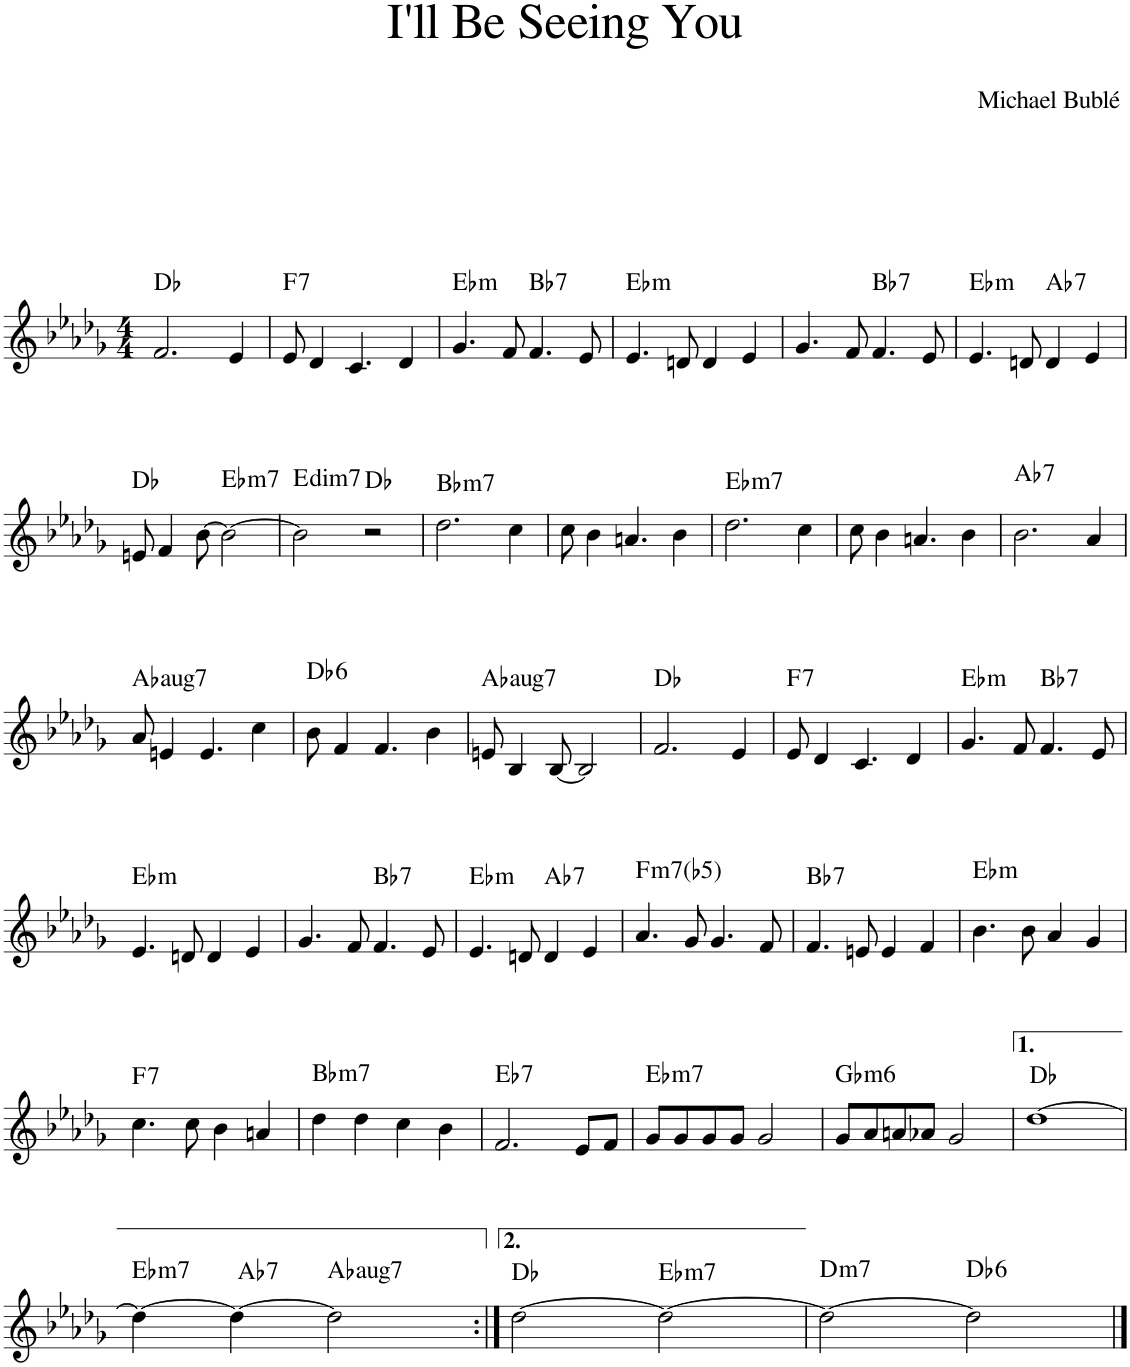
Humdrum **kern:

**kern	**harte
*part1	*part1
*staff1	*
*I"Piano	*
*I'Pno.	*
*clefG2	*
*k[b-e-a-d-g-]	*
*M4/4	*
=1	=1
2.f/	Db:maj
4e-/	.
=2	=2
!	!LO:H:kt=7
8e-/	F:7
4d-/	.
4.c/	.
4d-/	.
=3	=3
!	!LO:H:kt=m
4.g-/	Eb:min
8f/	.
!	!LO:H:kt=7
4.f/	Bb:7
8e-/	.
=4	=4
!	!LO:H:kt=m
4.e-/	Eb:min
8dn/	.
4d/	.
4e-/	.
=5	=5
4.g-/	.
8f/	.
!	!LO:H:kt=7
4.f/	Bb:7
8e-/	.
=6	=6
!	!LO:H:kt=m
4.e-/	Eb:min
8dn/	.
!	!LO:H:kt=7
4d/	Ab:7
4e-/	.
!!LO:LB:g=z
=7	=7
8en/	Db:maj
4f/	.
[8b-\	.
!	!LO:H:kt=m7
2b-\_	Eb:min7
=8	=8
!	!LO:H:kt=dim7
2b-\]	E:dim7
2r	Db:maj
=9	=9
!	!LO:H:kt=m7
2.dd-\	Bb:min7
4cc\	.
=10	=10
8cc\	.
4b-\	.
4.an/	.
4b-\	.
=11	=11
!	!LO:H:kt=m7
2.dd-\	Eb:min7
4cc\	.
=12	=12
8cc\	.
4b-\	.
4.an/	.
4b-\	.
=13	=13
!	!LO:H:kt=7
2.b-\	Ab:7
4a-/	.
!!LO:LB:g=z
=14	=14
!	!LO:H:kt=aug7
8a-/	Ab:aug(b7)
4en/	.
4.e/	.
4cc\	.
=15	=15
!	!LO:H:kt=6
8b-\	Db:maj6
4f/	.
4.f/	.
4b-\	.
=16	=16
!	!LO:H:kt=aug7
8en/	Ab:aug(b7)
4B-/	.
[8B-/	.
2B-/]	.
=17	=17
2.f/	Db:maj
4e-/	.
=18	=18
!	!LO:H:kt=7
8e-/	F:7
4d-/	.
4.c/	.
4d-/	.
=19	=19
!	!LO:H:kt=m
4.g-/	Eb:min
8f/	.
!	!LO:H:kt=7
4.f/	Bb:7
8e-/	.
!!LO:LB:g=z
=20	=20
!	!LO:H:kt=m
4.e-/	Eb:min
8dn/	.
4d/	.
4e-/	.
=21	=21
4.g-/	.
8f/	.
!	!LO:H:kt=7
4.f/	Bb:7
8e-/	.
=22	=22
!	!LO:H:kt=m
4.e-/	Eb:min
8dn/	.
!	!LO:H:kt=7
4d/	Ab:7
4e-/	.
=23	=23
!	!LO:H:kt=m7(b5)
4.a-/	F:hdim7
8g-/	.
4.g-/	.
8f/	.
=24	=24
!	!LO:H:kt=7
4.f/	Bb:7
8en/	.
4e/	.
4f/	.
=25	=25
!	!LO:H:kt=m
4.b-\	Eb:min
8b-\	.
4a-/	.
4g-/	.
!!LO:LB:g=z
=26	=26
!	!LO:H:kt=7
4.cc\	F:7
8cc\	.
4b-\	.
4an/	.
=27	=27
!	!LO:H:kt=m7
4dd-\	Bb:min7
4dd-\	.
4cc\	.
4b-\	.
=28	=28
!	!LO:H:kt=7
2.f/	Eb:7
8e-/L	.
8f/J	.
=29	=29
!	!LO:H:kt=m7
8g-/L	Eb:min7
8g-/	.
8g-/	.
8g-/J	.
2g-/	.
=30	=30
!	!LO:H:kt=m6
8g-/L	Gb:min6
8a-/	.
8an/	.
8a-X/J	.
2g-/	.
=31	=31
[1dd-	Db:maj
!!LO:LB:g=z
=32	=32
!	!LO:H:kt=m7
4dd-\_	Eb:min7
!	!LO:H:kt=7
4dd-\_	Ab:7
!	!LO:H:kt=aug7
2dd-\]	Ab:aug(b7)
=33:|!	=33:|!
[2dd-\	Db:maj
!	!LO:H:kt=m7
2dd-\_	Eb:min7
=34	=34
!	!LO:H:kt=m7
2dd-\_	D:min7
!	!LO:H:kt=6
2dd-\]	Db:maj6
==	==
*-	*-
